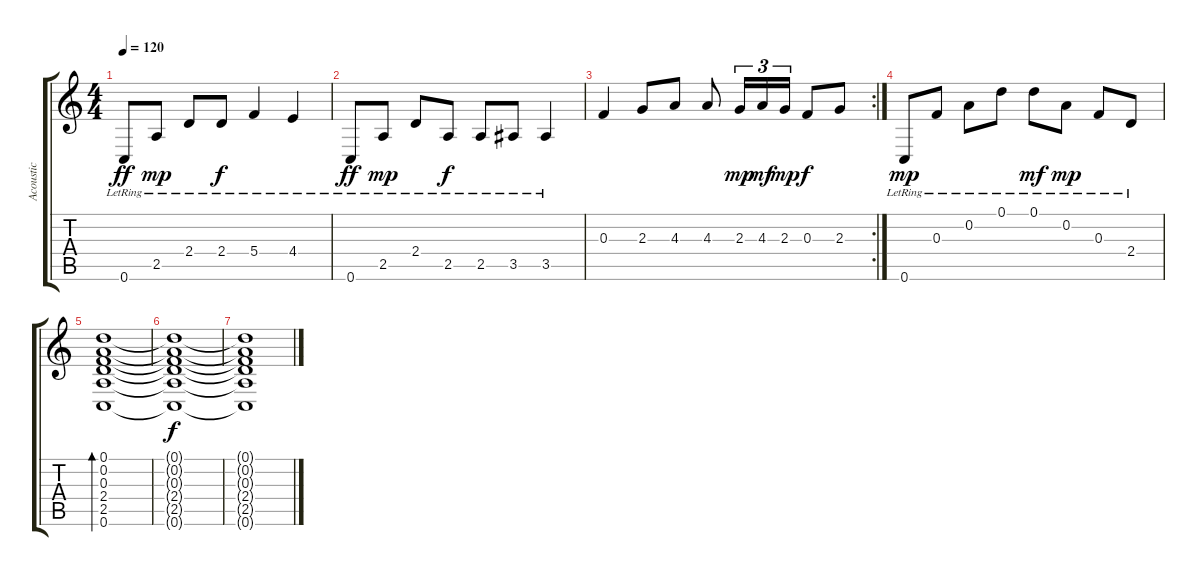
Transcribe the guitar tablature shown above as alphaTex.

\track ("Acoustic" "Acoustic") {instrument acousticguitarsteel}
\staff {score tabs}
\tuning (D4 A3 F3 C3 G2 C2) {hide}
\ts (4 4)
\tempo 120
\clef g2
\ks c
0.6{lr}.8{dy ff} 2.5{lr}.8{dy mp} 2.4{lr}.8 2.4{lr}.8{dy f} 5.4{lr}.4 4.4{lr}.4 |
0.6{lr}.8{dy ff} 2.5{lr}.8{dy mp} 2.4{lr}.8 2.5{lr}.8{dy f} 2.5{lr}.8 3.5{lr}.8 3.5{lr}.4 |
\rc 2
0.3.4 2.3.8 4.3.8 4.3.8 2.3.16{tu (3 2) dy mp} 4.3.16{tu (3 2) dy mf} 2.3.16{tu (3 2) dy mp} 0.3.8{dy f} 2.3.8 |
0.6{lr}.8{dy mp} 0.3{lr}.8 0.2{lr}.8 0.1{lr}.8 0.1{lr}.8{dy mf} 0.2{lr}.8{dy mp} 0.3{lr}.8 2.4{lr}.8 |
(0.1 0.2 0.3 2.4 2.5 0.6).1{bd 240} |
(0.1{t} 0.2{t} 0.3{t} 2.4{t} 2.5{t} 0.6{t}).1{dy f} |
(0.1{t} 0.2{t} 0.3{t} 2.4{t} 2.5{t} 0.6{t}).1
